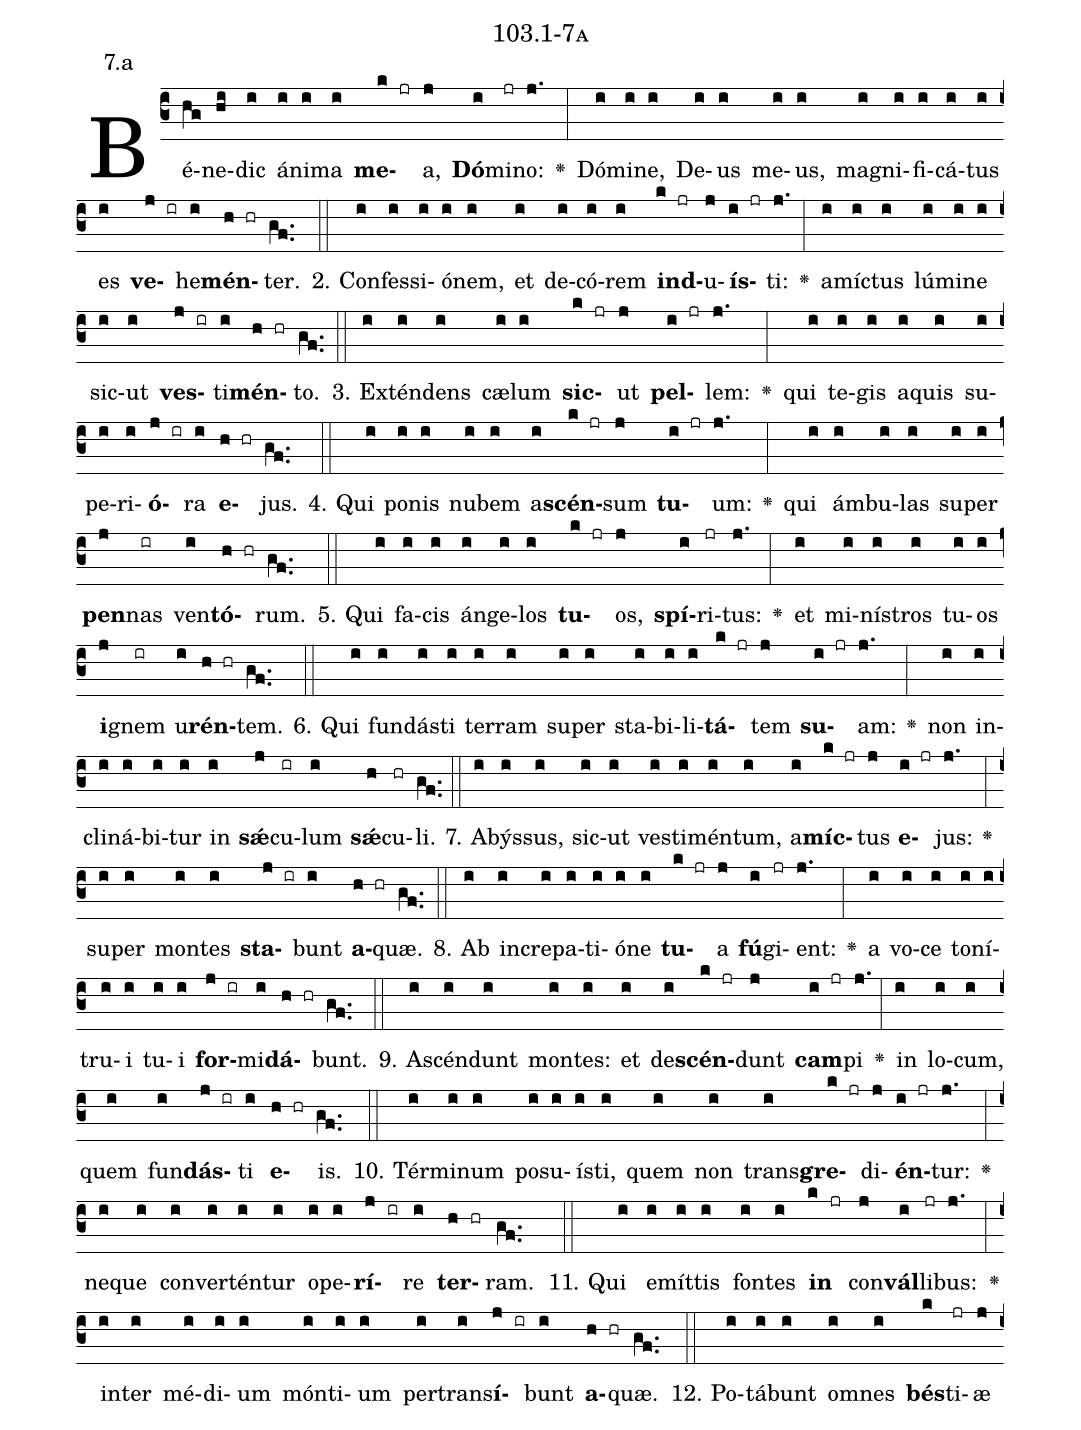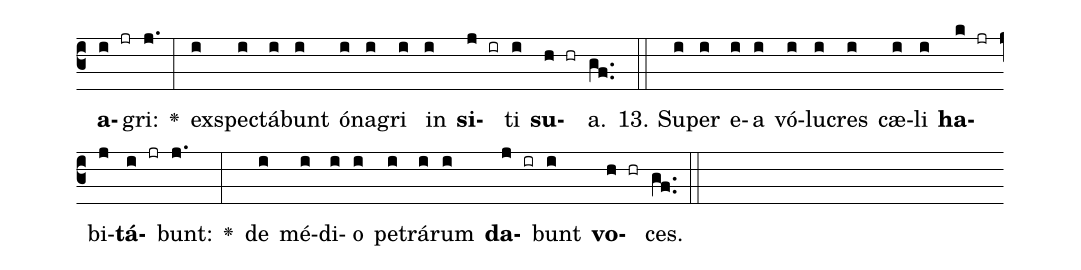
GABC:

name: 103.1-7a;
annotation: 7.a;
%%
(c3)Bé(hg)ne(hi)dic(i) á(i)ni(i)ma(i) <b>me</b>(k jr)a,(j) <b>Dó</b>(i)mi(jr)no:(j.) <v>\greheightstar</v>(:) Dó(i)mi(i)ne,(i) De(i)us(i) me(i)us,(i) ma(i)gni(i)fi(i)cá(i)tus(i) es(i) <b>ve</b>(j ir)he(i)<b>mén</b>(h hr)ter.(gf..) (::)
2. Con(i)fes(i)si(i)ó(i)nem,(i) et(i) de(i)có(i)rem(i) <b>ind</b>(k jr)u(j)<b>ís</b>(i jr)ti:(j.) <v>\greheightstar</v>(:) a(i)míc(i)tus(i) lú(i)mi(i)ne(i) sic(i)ut(i) <b>ves</b>(j ir)ti(i)<b>mén</b>(h hr)to.(gf..) (::)
3. Ex(i)tén(i)dens(i) cæ(i)lum(i) <b>sic</b>(k jr)ut(j) <b>pel</b>(i jr)lem:(j.) <v>\greheightstar</v>(:) qui(i) te(i)gis(i) a(i)quis(i) su(i)pe(i)ri(i)<b>ó</b>(j ir)ra(i) <b>e</b>(h hr)jus.(gf..) (::)
4. Qui(i) po(i)nis(i) nu(i)bem(i) a(i)<b>scén</b>(k jr)sum(j) <b>tu</b>(i jr)um:(j.) <v>\greheightstar</v>(:) qui(i) ám(i)bu(i)las(i) su(i)per(i) <b>pen</b>(j)nas(ir) ven(i)<b>tó</b>(h hr)rum.(gf..) (::)
5. Qui(i) fa(i)cis(i) án(i)ge(i)los(i) <b>tu</b>(k jr)os,(j) <b>spí</b>(i)ri(jr)tus:(j.) <v>\greheightstar</v>(:) et(i) mi(i)nís(i)tros(i) tu(i)os(i) <b>i</b>(j)gnem(ir) u(i)<b>rén</b>(h hr)tem.(gf..) (::)
6. Qui(i) fun(i)dás(i)ti(i) ter(i)ram(i) su(i)per(i) sta(i)bi(i)li(i)<b>tá</b>(k jr)tem(j) <b>su</b>(i jr)am:(j.) <v>\greheightstar</v>(:) non(i) in(i)cli(i)ná(i)bi(i)tur(i) in(i) <b>sǽ</b>(j)cu(ir)lum(i) <b>sǽ</b>(h)cu(hr)li.(gf..) (::)
7. A(i)býs(i)sus,(i) sic(i)ut(i) ves(i)ti(i)mén(i)tum,(i) a(i)<b>míc</b>(k jr)tus(j) <b>e</b>(i jr)jus:(j.) <v>\greheightstar</v>(:) su(i)per(i) mon(i)tes(i) <b>sta</b>(j ir)bunt(i) <b>a</b>(h hr)quæ.(gf..) (::)
8. Ab(i) in(i)cre(i)pa(i)ti(i)ó(i)ne(i) <b>tu</b>(k jr)a(j) <b>fú</b>(i)gi(jr)ent:(j.) <v>\greheightstar</v>(:) a(i) vo(i)ce(i) to(i)ní(i)tru(i)i(i) tu(i)i(i) <b>for</b>(j ir)mi(i)<b>dá</b>(h hr)bunt.(gf..) (::)
9. A(i)scén(i)dunt(i) mon(i)tes:(i) et(i) de(i)<b>scén</b>(k jr)dunt(j) <b>cam</b>(i jr)pi(j.) <v>\greheightstar</v>(:) in(i) lo(i)cum,(i) quem(i) fun(i)<b>dás</b>(j ir)ti(i) <b>e</b>(h hr)is.(gf..) (::)
10. Tér(i)mi(i)num(i) po(i)su(i)ís(i)ti,(i) quem(i) non(i) trans(i)<b>gre</b>(k jr)di(j)<b>én</b>(i jr)tur:(j.) <v>\greheightstar</v>(:) ne(i)que(i) con(i)ver(i)tén(i)tur(i) o(i)pe(i)<b>rí</b>(j ir)re(i) <b>ter</b>(h hr)ram.(gf..) (::)
11. Qui(i) e(i)mít(i)tis(i) fon(i)tes(i) <b>in</b>(k jr) con(j)<b>vál</b>(i)li(jr)bus:(j.) <v>\greheightstar</v>(:) in(i)ter(i) mé(i)di(i)um(i) món(i)ti(i)um(i) per(i)trans(i)<b>í</b>(j ir)bunt(i) <b>a</b>(h hr)quæ.(gf..) (::)
12. Po(i)tá(i)bunt(i) om(i)nes(i) <b>bés</b>(k)ti(jr)æ(j) <b>a</b>(i jr)gri:(j.) <v>\greheightstar</v>(:) ex(i)spec(i)tá(i)bunt(i) ó(i)na(i)gri(i) in(i) <b>si</b>(j ir)ti(i) <b>su</b>(h hr)a.(gf..) (::)
13. Su(i)per(i) e(i)a(i) vó(i)lu(i)cres(i) cæ(i)li(i) <b>ha</b>(k jr)bi(j)<b>tá</b>(i jr)bunt:(j.) <v>\greheightstar</v>(:) de(i) mé(i)di(i)o(i) pe(i)trá(i)rum(i) <b>da</b>(j ir)bunt(i) <b>vo</b>(h hr)ces.(gf..) (::)
